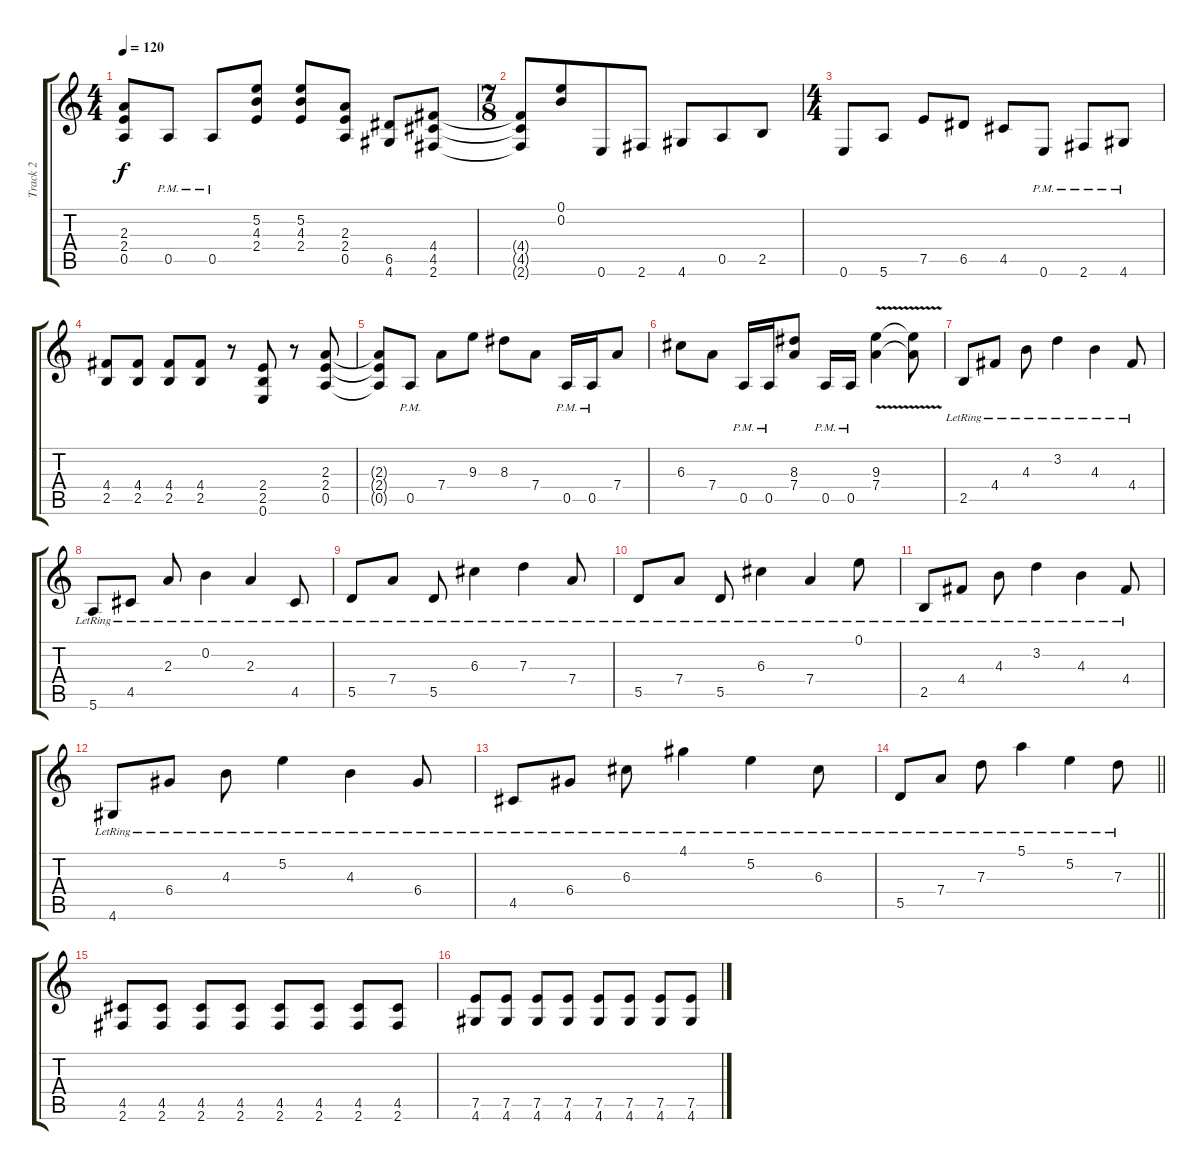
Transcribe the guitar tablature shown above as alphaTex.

\track ("Track 2" "Track 2") {instrument distortionguitar}
\staff {score tabs}
\tuning (E4 B3 G3 D3 A2 E2) {hide}
\ts (4 4)
\tempo 120
\clef g2
\ks c
(2.3 2.4 0.5).8{dy f} 0.5{pm}.8 0.5{pm}.8 (5.2 4.3 2.4).8 (5.2 4.3 2.4).8 (2.3 2.4 0.5).8 (6.5 4.6).8 (4.4 4.5 2.6).8 |
\ts (7 8)
(4.4{t} 4.5{t} 2.6{t}).8 (0.1 0.2).8 0.6.8 2.6.8 4.6.8 0.5.8 2.5.8 |
\ts (4 4)
0.6.8 5.6.8 7.5.8 6.5.8 4.5.8 0.6{pm}.8 2.6{pm}.8 4.6{pm}.8 |
(4.4 2.5).8 (4.4 2.5).8 (4.4 2.5).8 (4.4 2.5).8 r.8 (2.4 2.5 0.6).8 r.8 (2.3 2.4 0.5).8 |
(2.3{t} 2.4{t} 0.5{t}).8 0.5{pm}.8 7.4.8 9.3.8 8.3.8 7.4.8 0.5{pm}.16 0.5{pm}.16 7.4.8 |
6.3.8 7.4.8 0.5{pm}.16 0.5{pm}.16 (8.3 7.4).8 0.5{pm}.16 0.5{pm}.16 (9.3{v} 7.4{v}).4 (9.3{t} 7.4{t}).8 |
2.5{lr}.8{instrument electricguitarclean} 4.4{lr}.8 4.3{lr}.8 3.2{lr}.4 4.3{lr}.4 4.4{lr}.8 |
5.6{lr}.8 4.5{lr}.8 2.3{lr}.8 0.2{lr}.4 2.3{lr}.4 4.5{lr}.8 |
5.5{lr}.8 7.4{lr}.8 5.5{lr}.8 6.3{lr}.4 7.3{lr}.4 7.4{lr}.8 |
5.5{lr}.8 7.4{lr}.8 5.5{lr}.8 6.3{lr}.4 7.4{lr}.4 0.1{lr}.8 |
2.5{lr}.8{instrument electricguitarclean} 4.4{lr}.8 4.3{lr}.8 3.2{lr}.4 4.3{lr}.4 4.4{lr}.8 |
4.6{lr}.8 6.4{lr}.8 4.3{lr}.8 5.2{lr}.4 4.3{lr}.4 6.4{lr}.8 |
4.5{lr}.8 6.4{lr}.8 6.3{lr}.8 4.1{lr}.4 5.2{lr}.4 6.3{lr}.8 |
\barLineRight lightlight
5.5{lr}.8 7.4{lr}.8 7.3{lr}.8 5.1{lr}.4 5.2{lr}.4 7.3{lr}.8 |
(4.5 2.6).8{instrument distortionguitar} (4.5 2.6).8 (4.5 2.6).8 (4.5 2.6).8 (4.5 2.6).8 (4.5 2.6).8 (4.5 2.6).8 (4.5 2.6).8 |
(7.5 4.6).8 (7.5 4.6).8 (7.5 4.6).8 (7.5 4.6).8 (7.5 4.6).8 (7.5 4.6).8 (7.5 4.6).8 (7.5 4.6).8
